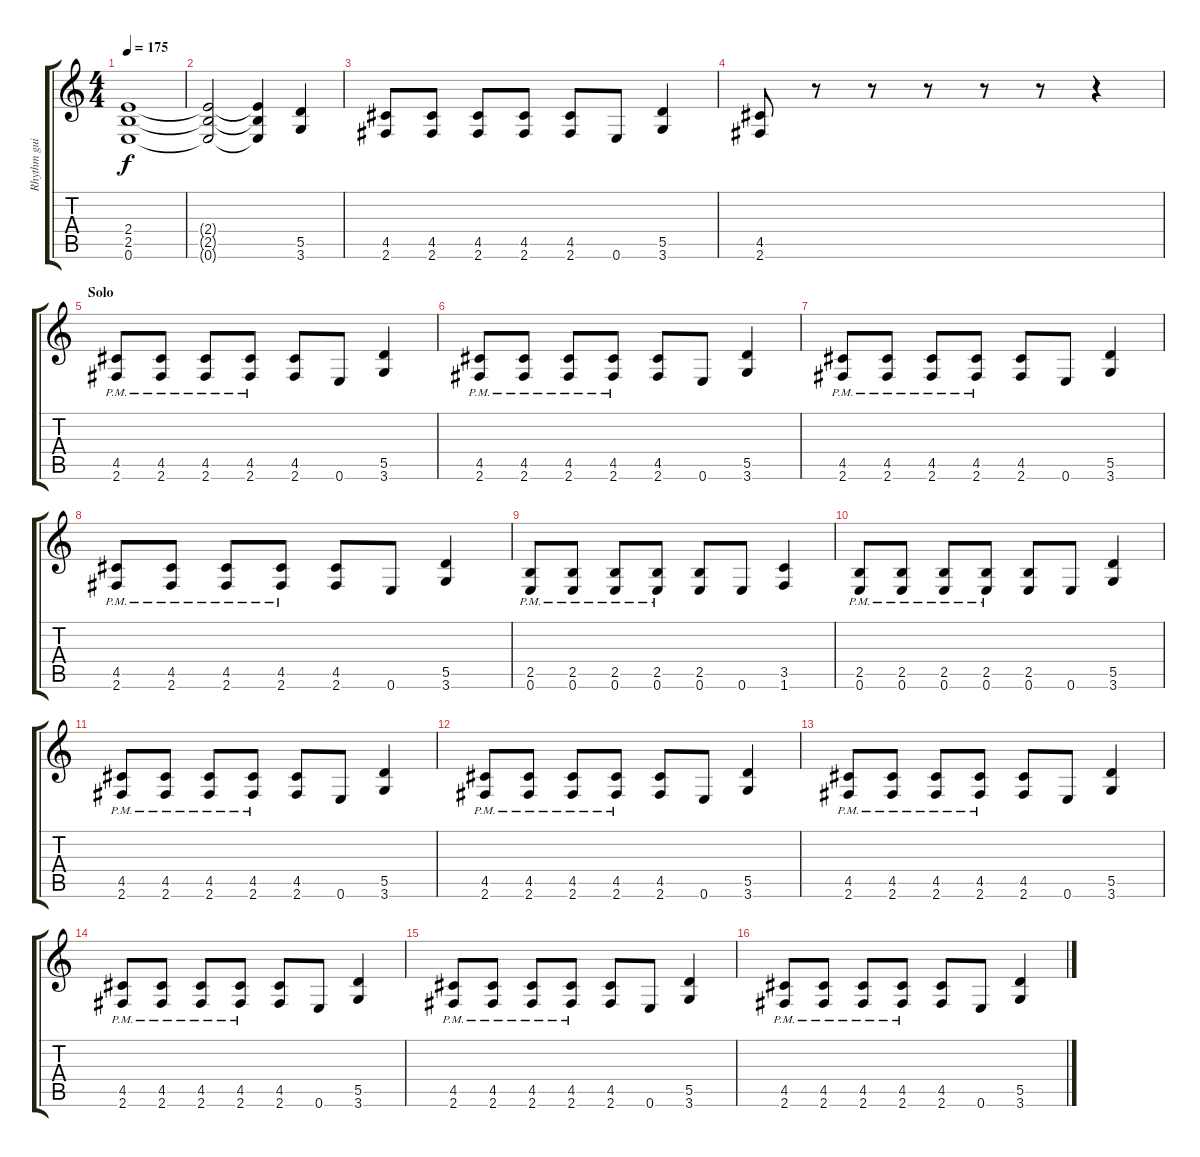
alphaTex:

\track ("Rhythm guitar" "Rhythm gui") {instrument overdrivenguitar}
\staff {score tabs}
\tuning (E4 B3 G3 D3 A2 E2) {hide}
\ts (4 4)
\tempo 175
\clef g2
\ks c
(2.4 2.5 0.6).1{dy f} |
(2.4{t} 2.5{t} 0.6{t}).2 (2.4{t} 2.5{t} 0.6{t}).4 (5.5 3.6).4 |
(4.5 2.6).8 (4.5 2.6).8 (4.5 2.6).8 (4.5 2.6).8 (4.5 2.6).8 0.6.8 (5.5 3.6).4 |
(4.5 2.6).8 r.8 r.8 r.8 r.8 r.8 r.4 |
\section ("" "Solo")
(4.5{pm} 2.6{pm}).8 (4.5{pm} 2.6{pm}).8 (4.5{pm} 2.6{pm}).8 (4.5{pm} 2.6{pm}).8 (4.5 2.6).8 0.6.8 (5.5 3.6).4 |
(4.5{pm} 2.6{pm}).8 (4.5{pm} 2.6{pm}).8 (4.5{pm} 2.6{pm}).8 (4.5{pm} 2.6{pm}).8 (4.5 2.6).8 0.6.8 (5.5 3.6).4 |
(4.5{pm} 2.6{pm}).8 (4.5{pm} 2.6{pm}).8 (4.5{pm} 2.6{pm}).8 (4.5{pm} 2.6{pm}).8 (4.5 2.6).8 0.6.8 (5.5 3.6).4 |
(4.5{pm} 2.6{pm}).8 (4.5{pm} 2.6{pm}).8 (4.5{pm} 2.6{pm}).8 (4.5{pm} 2.6{pm}).8 (4.5 2.6).8 0.6.8 (5.5 3.6).4 |
(2.5{pm} 0.6{pm}).8 (2.5{pm} 0.6{pm}).8 (2.5{pm} 0.6{pm}).8 (2.5{pm} 0.6{pm}).8 (2.5 0.6).8 0.6.8 (3.5 1.6).4 |
(2.5{pm} 0.6{pm}).8 (2.5{pm} 0.6{pm}).8 (2.5{pm} 0.6{pm}).8 (2.5{pm} 0.6{pm}).8 (2.5 0.6).8 0.6.8 (5.5 3.6).4 |
(4.5{pm} 2.6{pm}).8 (4.5{pm} 2.6{pm}).8 (4.5{pm} 2.6{pm}).8 (4.5{pm} 2.6{pm}).8 (4.5 2.6).8 0.6.8 (5.5 3.6).4 |
(4.5{pm} 2.6{pm}).8 (4.5{pm} 2.6{pm}).8 (4.5{pm} 2.6{pm}).8 (4.5{pm} 2.6{pm}).8 (4.5 2.6).8 0.6.8 (5.5 3.6).4 |
(4.5{pm} 2.6{pm}).8 (4.5{pm} 2.6{pm}).8 (4.5{pm} 2.6{pm}).8 (4.5{pm} 2.6{pm}).8 (4.5 2.6).8 0.6.8 (5.5 3.6).4 |
(4.5{pm} 2.6{pm}).8 (4.5{pm} 2.6{pm}).8 (4.5{pm} 2.6{pm}).8 (4.5{pm} 2.6{pm}).8 (4.5 2.6).8 0.6.8 (5.5 3.6).4 |
(4.5{pm} 2.6{pm}).8 (4.5{pm} 2.6{pm}).8 (4.5{pm} 2.6{pm}).8 (4.5{pm} 2.6{pm}).8 (4.5 2.6).8 0.6.8 (5.5 3.6).4 |
(4.5{pm} 2.6{pm}).8 (4.5{pm} 2.6{pm}).8 (4.5{pm} 2.6{pm}).8 (4.5{pm} 2.6{pm}).8 (4.5 2.6).8 0.6.8 (5.5 3.6).4
